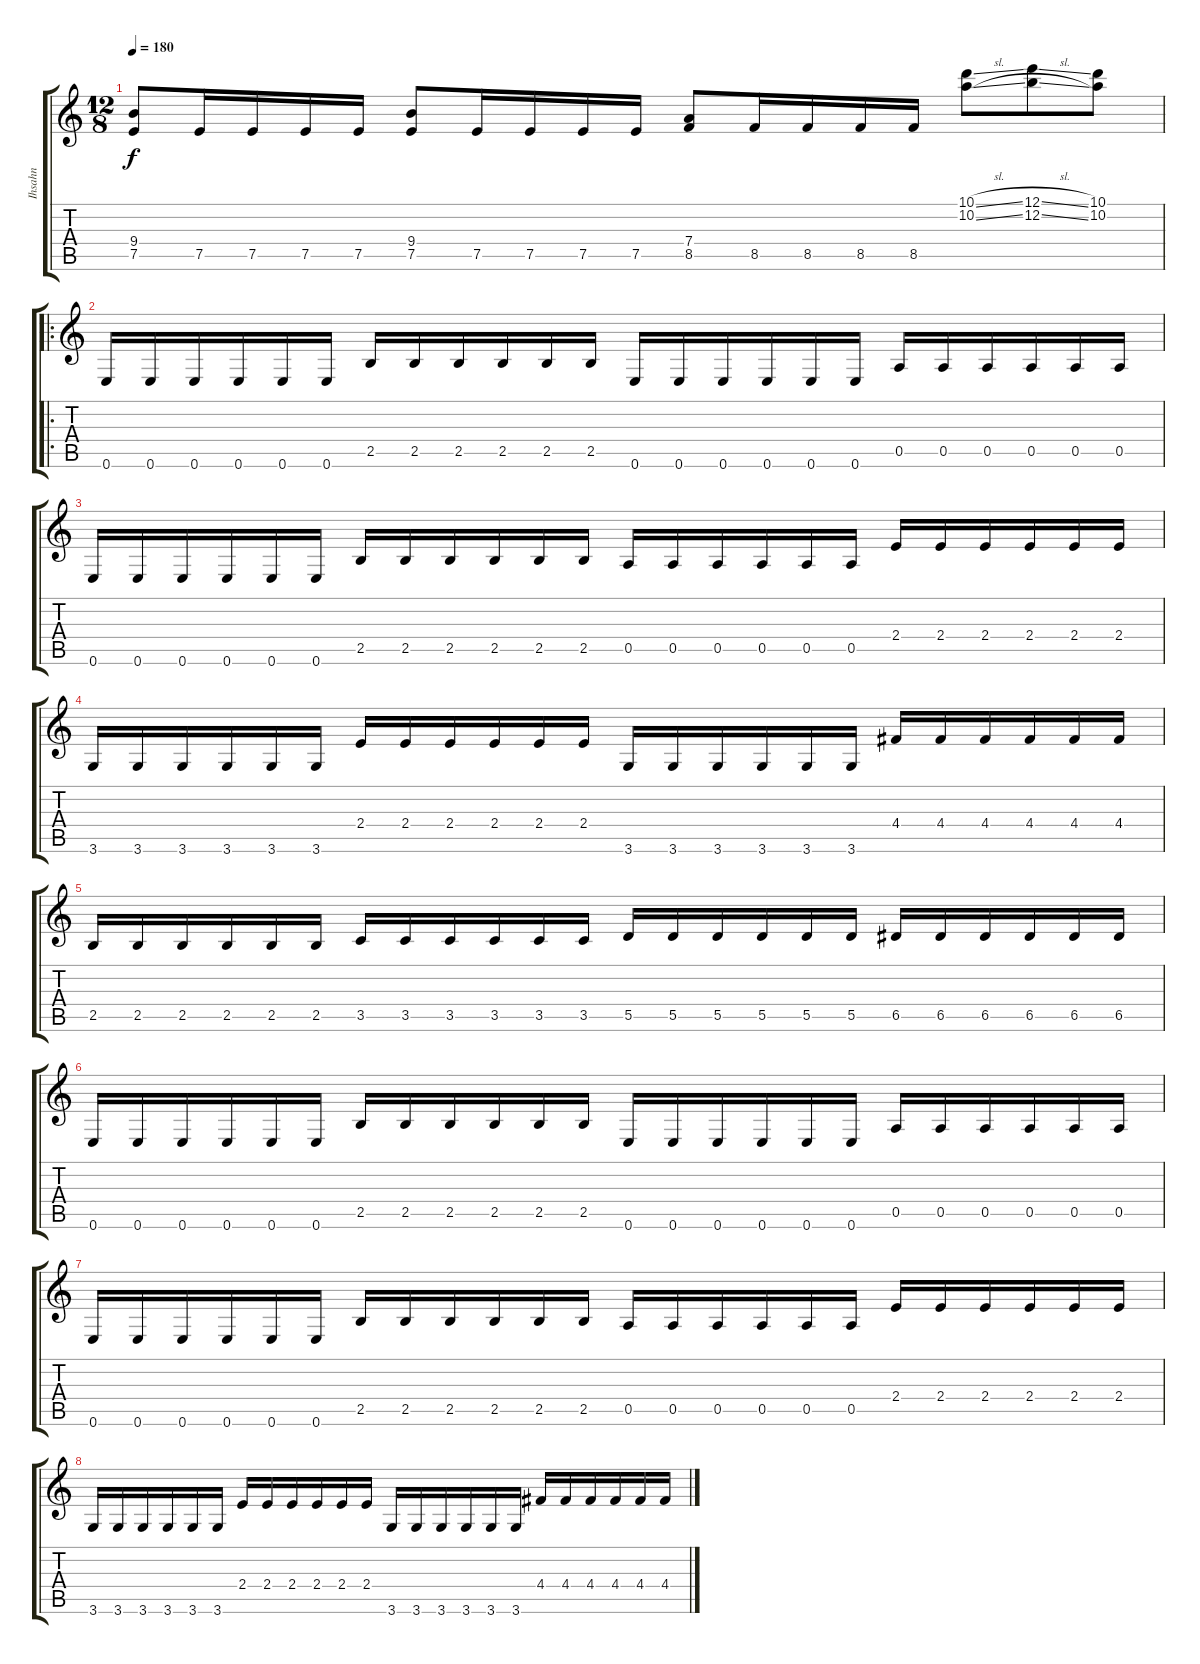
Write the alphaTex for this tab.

\track ("Ihsahn" "Ihsahn") {instrument distortionguitar}
\staff {score tabs}
\tuning (E4 B3 G3 D3 A2 E2) {hide}
\ts (12 8)
\tempo 180
\clef g2
\ks c
(9.4 7.5).8{dy f} 7.5.16 7.5.16 7.5.16 7.5.16 (9.4 7.5).8 7.5.16 7.5.16 7.5.16 7.5.16 (7.4 8.5).8 8.5.16 8.5.16 8.5.16 8.5.16 (10.1{sl} 10.2{sl}).8 (12.1{sl} 12.2{sl}).8 (10.1 10.2).8 |
\ro
0.6.16 0.6.16 0.6.16 0.6.16 0.6.16 0.6.16 2.5.16 2.5.16 2.5.16 2.5.16 2.5.16 2.5.16 0.6.16 0.6.16 0.6.16 0.6.16 0.6.16 0.6.16 0.5.16 0.5.16 0.5.16 0.5.16 0.5.16 0.5.16 |
0.6.16 0.6.16 0.6.16 0.6.16 0.6.16 0.6.16 2.5.16 2.5.16 2.5.16 2.5.16 2.5.16 2.5.16 0.5.16 0.5.16 0.5.16 0.5.16 0.5.16 0.5.16 2.4.16 2.4.16 2.4.16 2.4.16 2.4.16 2.4.16 |
3.6.16 3.6.16 3.6.16 3.6.16 3.6.16 3.6.16 2.4.16 2.4.16 2.4.16 2.4.16 2.4.16 2.4.16 3.6.16 3.6.16 3.6.16 3.6.16 3.6.16 3.6.16 4.4.16 4.4.16 4.4.16 4.4.16 4.4.16 4.4.16 |
2.5.16 2.5.16 2.5.16 2.5.16 2.5.16 2.5.16 3.5.16 3.5.16 3.5.16 3.5.16 3.5.16 3.5.16 5.5.16 5.5.16 5.5.16 5.5.16 5.5.16 5.5.16 6.5.16 6.5.16 6.5.16 6.5.16 6.5.16 6.5.16 |
0.6.16 0.6.16 0.6.16 0.6.16 0.6.16 0.6.16 2.5.16 2.5.16 2.5.16 2.5.16 2.5.16 2.5.16 0.6.16 0.6.16 0.6.16 0.6.16 0.6.16 0.6.16 0.5.16 0.5.16 0.5.16 0.5.16 0.5.16 0.5.16 |
0.6.16 0.6.16 0.6.16 0.6.16 0.6.16 0.6.16 2.5.16 2.5.16 2.5.16 2.5.16 2.5.16 2.5.16 0.5.16 0.5.16 0.5.16 0.5.16 0.5.16 0.5.16 2.4.16 2.4.16 2.4.16 2.4.16 2.4.16 2.4.16 |
3.6.16 3.6.16 3.6.16 3.6.16 3.6.16 3.6.16 2.4.16 2.4.16 2.4.16 2.4.16 2.4.16 2.4.16 3.6.16 3.6.16 3.6.16 3.6.16 3.6.16 3.6.16 4.4.16 4.4.16 4.4.16 4.4.16 4.4.16 4.4.16
